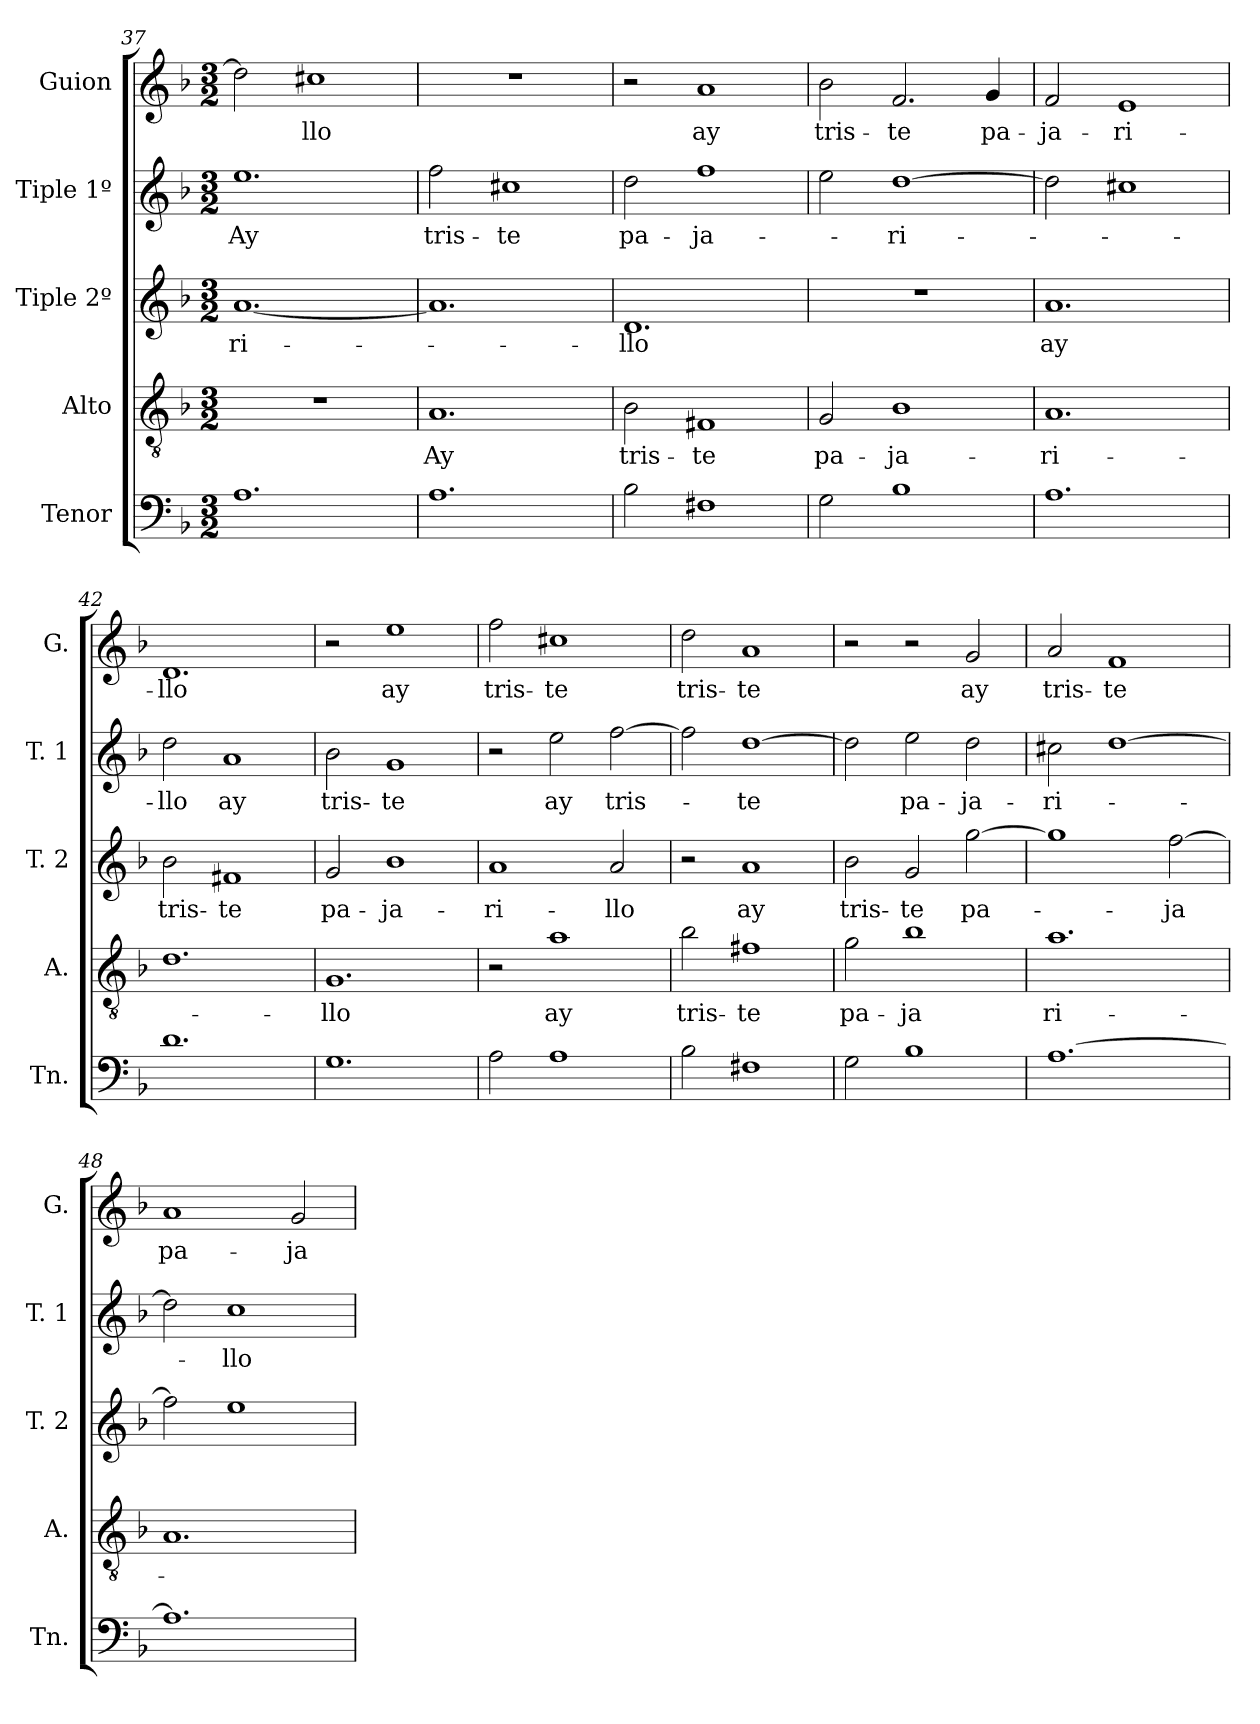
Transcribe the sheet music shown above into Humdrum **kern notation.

**kern	**kern	**text	**kern	**text	**kern	**text	**kern	**text
*part5	*part4	*part4	*part3	*part3	*part2	*part2	*part1	*part1
*staff5	*staff4	*staff4	*staff3	*staff3	*staff2	*staff2	*staff1	*staff1
*I"Tenor	*I"Alto	*	*I"Tiple 2º	*	*I"Tiple 1º	*	*I"Guion	*
*I'Tn.	*I'A.	*	*I'T. 2	*	*I'T. 1	*	*I'G.	*
*clefF4	*clefGv2	*	*clefG2	*	*clefG2	*	*clefG2	*
*k[b-]	*k[b-]	*	*k[b-]	*	*k[b-]	*	*k[b-]	*
*M3/2	*M3/2	*	*M3/2	*	*M3/2	*	*M3/2	*
=37	=37	=37	=37	=37	=37	=37	=37	=37
1.A	1.r	.	[1.a	-ri-	1.ee	Ay	2dd]	.
.	.	.	.	.	.	.	1cc#X	-llo
=38	=38	=38	=38	=38	=38	=38	=38	=38
1.A	1.A	Ay	1.a]	.	2ff	tris-	1.r	.
.	.	.	.	.	1cc#X	-te	.	.
=39	=39	=39	=39	=39	=39	=39	=39	=39
2B-	2B-	tris-	1.d	-llo	2dd	pa-	2r	.
1F#X	1F#X	-te	.	.	1ff	-ja-	1a	ay
=40	=40	=40	=40	=40	=40	=40	=40	=40
2G	2G	pa-	1.r	.	2ee	.	2b-	tris-
1B-	1B-	-ja-	.	.	[1dd	-ri-	2.f	-te
.	.	.	.	.	.	.	4g	pa-
=41	=41	=41	=41	=41	=41	=41	=41	=41
1.A	1.A	-ri-	1.a	ay	2dd]	.	2f	-ja-
.	.	.	.	.	1cc#X	.	1e	-ri-
=42	=42	=42	=42	=42	=42	=42	=42	=42
1.d	1.d	.	2b-	tris-	2dd	-llo	1.d	-llo
.	.	.	1f#X	-te	1a	ay	.	.
=43	=43	=43	=43	=43	=43	=43	=43	=43
1.G	1.G	-llo	2g	pa-	2b-	tris-	2r	.
.	.	.	1b-	-ja-	1g	-te	1ee	ay
=44	=44	=44	=44	=44	=44	=44	=44	=44
2A	2r	.	1a	-ri-	2r	.	2ff	tris-
1A	1a	-ay	.	.	2ee	ay	1cc#X	-te
.	.	.	2a	-llo	[2ff	tris-	.	.
=45	=45	=45	=45	=45	=45	=45	=45	=45
2B-	2b-	tris-	2r	.	2ff]	.	2dd	tris-
1F#X	1f#X	-te	1a	ay	[1dd	-te	1a	-te
=46	=46	=46	=46	=46	=46	=46	=46	=46
2G	2g	pa-	2b-	tris-	2dd]	.	2r	.
1B-	1b-	-ja	2g	-te	2ee	pa-	2r	.
.	.	.	[2gg	pa-	2dd	-ja-	2g	ay
=47	=47	=47	=47	=47	=47	=47	=47	=47
[1.A	1.a	ri-	1gg]	.	2cc#X	-ri-	2a	tris-
.	.	.	.	.	[1dd	.	1f	-te
.	.	.	[2ff	-ja	.	.	.	.
=48	=48	=48	=48	=48	=48	=48	=48	=48
1.A]	1.A	.	2ff]	.	2dd]	.	1a	pa-
.	.	.	1ee	.	1cc	-llo	.	.
.	.	.	.	.	.	.	2g	-ja-
=	=	=	=	=	=	=	=	=
*-	*-	*-	*-	*-	*-	*-	*-	*-
